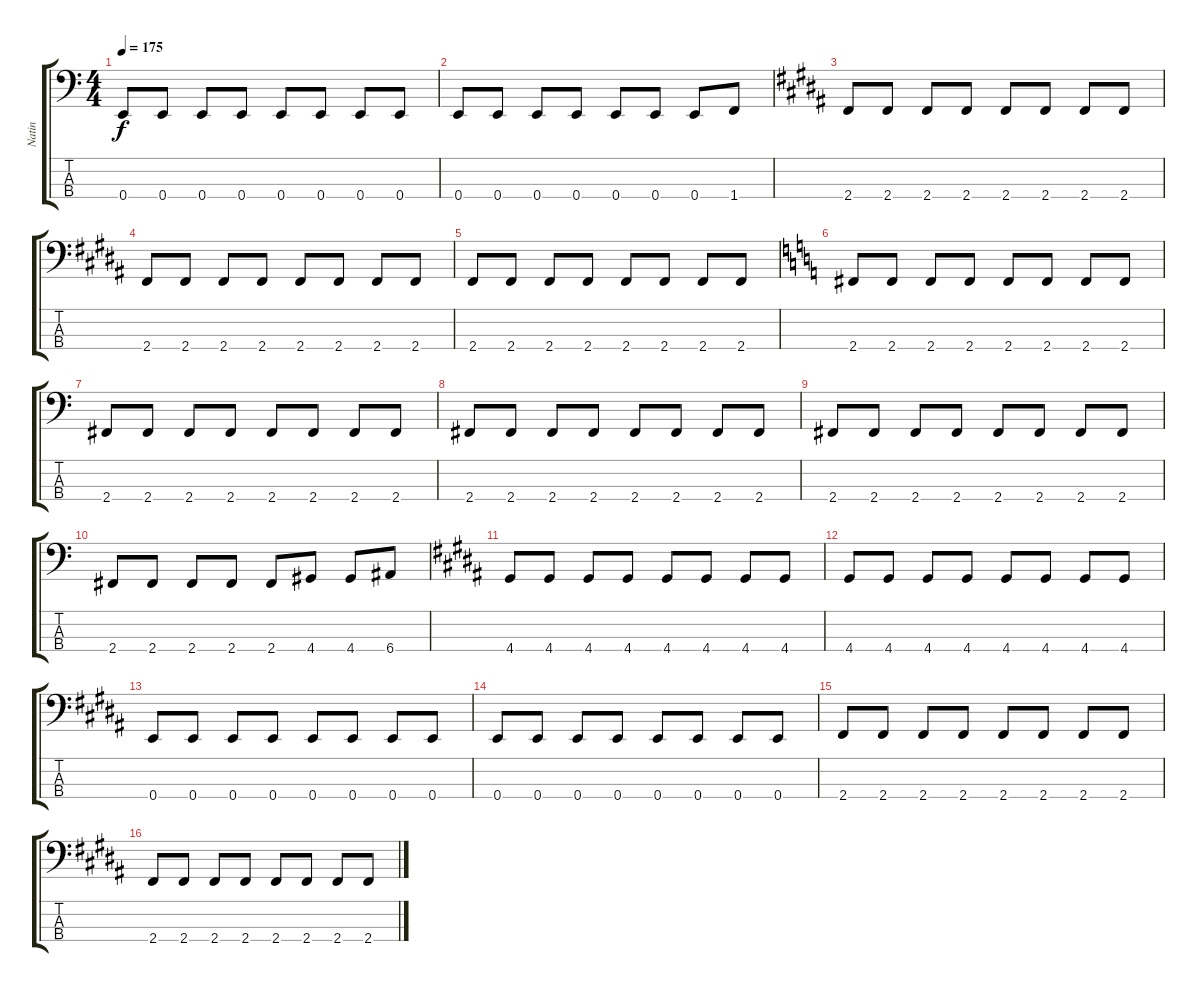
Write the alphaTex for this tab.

\track ("Natin" "Natin") {instrument electricbassfinger}
\staff {score tabs}
\tuning (G2 D2 A1 E1) {hide}
\ts (4 4)
\tempo 175
\clef f4
\ks c
0.4.8{dy f} 0.4.8 0.4.8 0.4.8 0.4.8 0.4.8 0.4.8 0.4.8 |
0.4.8 0.4.8 0.4.8 0.4.8 0.4.8 0.4.8 0.4.8 1.4.8 |
\ks b
2.4.8 2.4.8 2.4.8 2.4.8 2.4.8 2.4.8 2.4.8 2.4.8 |
2.4.8 2.4.8 2.4.8 2.4.8 2.4.8 2.4.8 2.4.8 2.4.8 |
2.4.8 2.4.8 2.4.8 2.4.8 2.4.8 2.4.8 2.4.8 2.4.8 |
\ks c
2.4.8 2.4.8 2.4.8 2.4.8 2.4.8 2.4.8 2.4.8 2.4.8 |
2.4.8 2.4.8 2.4.8 2.4.8 2.4.8 2.4.8 2.4.8 2.4.8 |
2.4.8 2.4.8 2.4.8 2.4.8 2.4.8 2.4.8 2.4.8 2.4.8 |
2.4.8 2.4.8 2.4.8 2.4.8 2.4.8 2.4.8 2.4.8 2.4.8 |
2.4.8 2.4.8 2.4.8 2.4.8 2.4.8 4.4.8 4.4.8 6.4.8 |
\ks b
4.4.8 4.4.8 4.4.8 4.4.8 4.4.8 4.4.8 4.4.8 4.4.8 |
4.4.8 4.4.8 4.4.8 4.4.8 4.4.8 4.4.8 4.4.8 4.4.8 |
0.4.8 0.4.8 0.4.8 0.4.8 0.4.8 0.4.8 0.4.8 0.4.8 |
0.4.8 0.4.8 0.4.8 0.4.8 0.4.8 0.4.8 0.4.8 0.4.8 |
2.4.8 2.4.8 2.4.8 2.4.8 2.4.8 2.4.8 2.4.8 2.4.8 |
2.4.8 2.4.8 2.4.8 2.4.8 2.4.8 2.4.8 2.4.8 2.4.8
